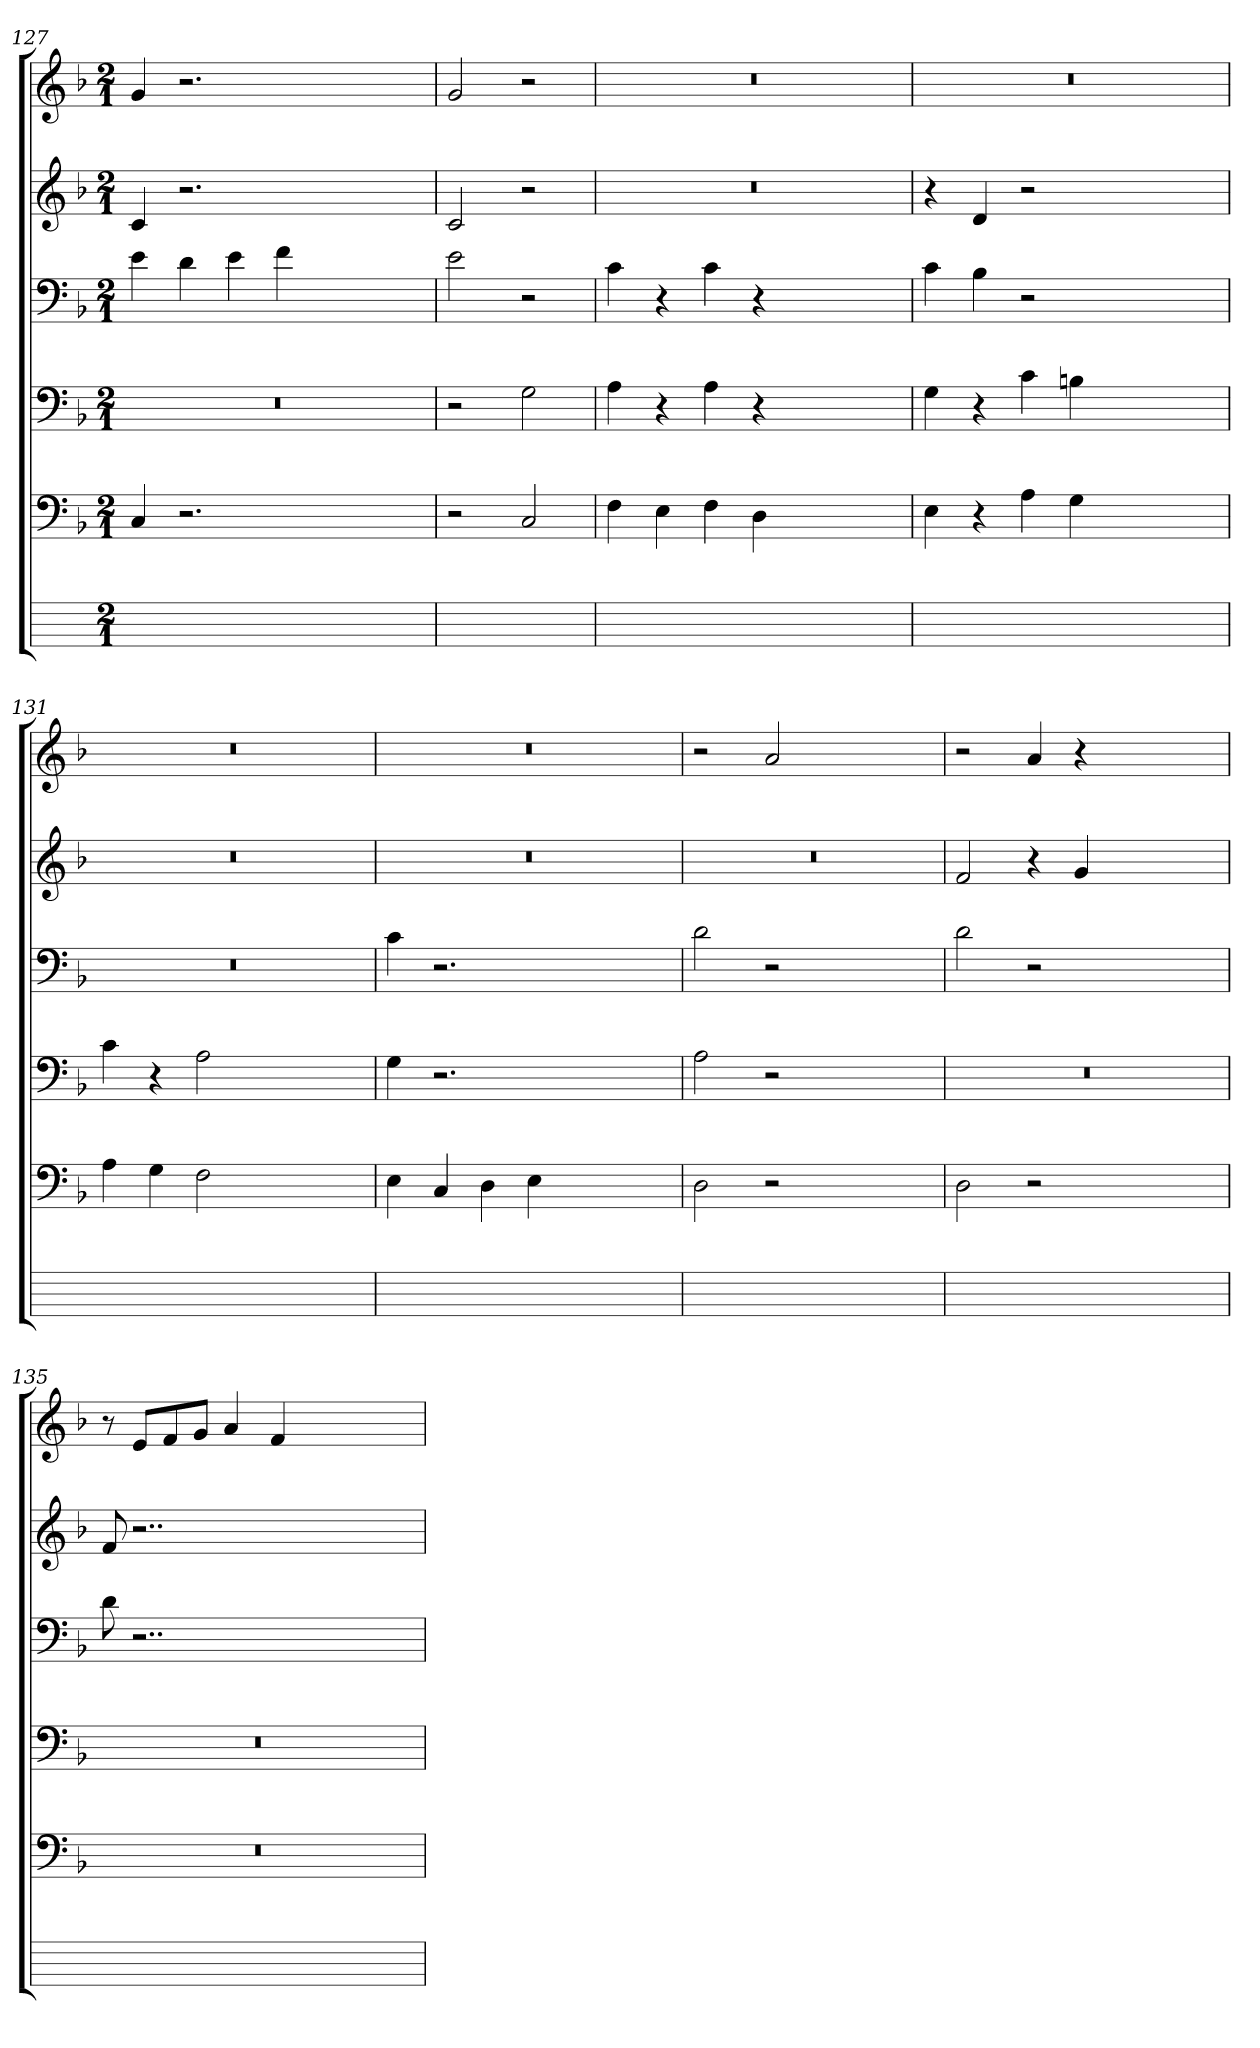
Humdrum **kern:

**kern	**kern	**kern	**kern	**kern	**kern
*part6	*part5	*part4	*part3	*part2	*part1
*staff6	*staff5	*staff4	*staff3	*staff2	*staff1
*	*clefF4	*clefF4	*clefF4	*clefG2	*clefG2
*	*k[b-]	*k[b-]	*k[b-]	*k[b-]	*k[b-]
*	*F:	*F:	*F:	*F:	*F:
*M2/1	*M2/1	*M2/1	*M2/1	*M2/1	*M2/1
=127	=127	=127	=127	=127	=127
0ryy	4C	0r	4e	4c	4g
.	2.r	.	4di	2.r	2.r
.	.	.	4ei	.	.
.	.	.	4fi	.	.
.	1ryy	.	1ryy	1ryy	1ryy
=128	=128	=128	=128	=128	=128
1ryy	2r	2r	2ej	2cj	2gj
.	2C	2G	2r	2r	2r
=129	=129	=129	=129	=129	=129
0ryy	4F	4A	4c	0r	0r
.	4Ei	4r	4r	.	.
.	4F	4A	4cj	.	.
.	4Di	4r	4r	.	.
.	1ryy	1ryy	1ryy	.	.
=130	=130	=130	=130	=130	=130
0ryy	4E	4G	4cj	4r	0r
.	4r	4r	4B-Z	4dZ	.
.	4A	4c	2r	2r	.
.	4GZ	4BnZ	.	.	.
.	1ryy	1ryy	1ryy	1ryy	.
=131	=131	=131	=131	=131	=131
0ryy	4Aj	4cj	0r	0r	0r
.	4Gi	4r	.	.	.
.	2F	2A	.	.	.
.	1ryy	1ryy	.	.	.
=132	=132	=132	=132	=132	=132
0ryy	4E	4G	4cj	0r	0r
.	4Ci	2.r	2.r	.	.
.	4Di	.	.	.	.
.	4Ei	.	.	.	.
.	1ryy	1ryy	1ryy	.	.
=133	=133	=133	=133	=133	=133
0ryy	2D	2A	2d	0r	2r
.	2r	2r	2r	.	2a
.	1ryy	1ryy	1ryy	.	1ryy
=134	=134	=134	=134	=134	=134
0ryy	2Dj	0r	2dj	2fj	2r
.	2r	.	2r	4r	4a
.	.	.	.	4gi	4r
.	1ryy	.	1ryy	1ryy	1ryy
=135	=135	=135	=135	=135	=135
0ryy	0r	0r	8dj	8f	8r
.	.	.	2..r	2..r	8eiL
.	.	.	.	.	8fi
.	.	.	.	.	8giJ
.	.	.	.	.	4aj
.	.	.	.	.	4f
.	.	.	1ryy	1ryy	1ryy
=	=	=	=	=	=
*-	*-	*-	*-	*-	*-
